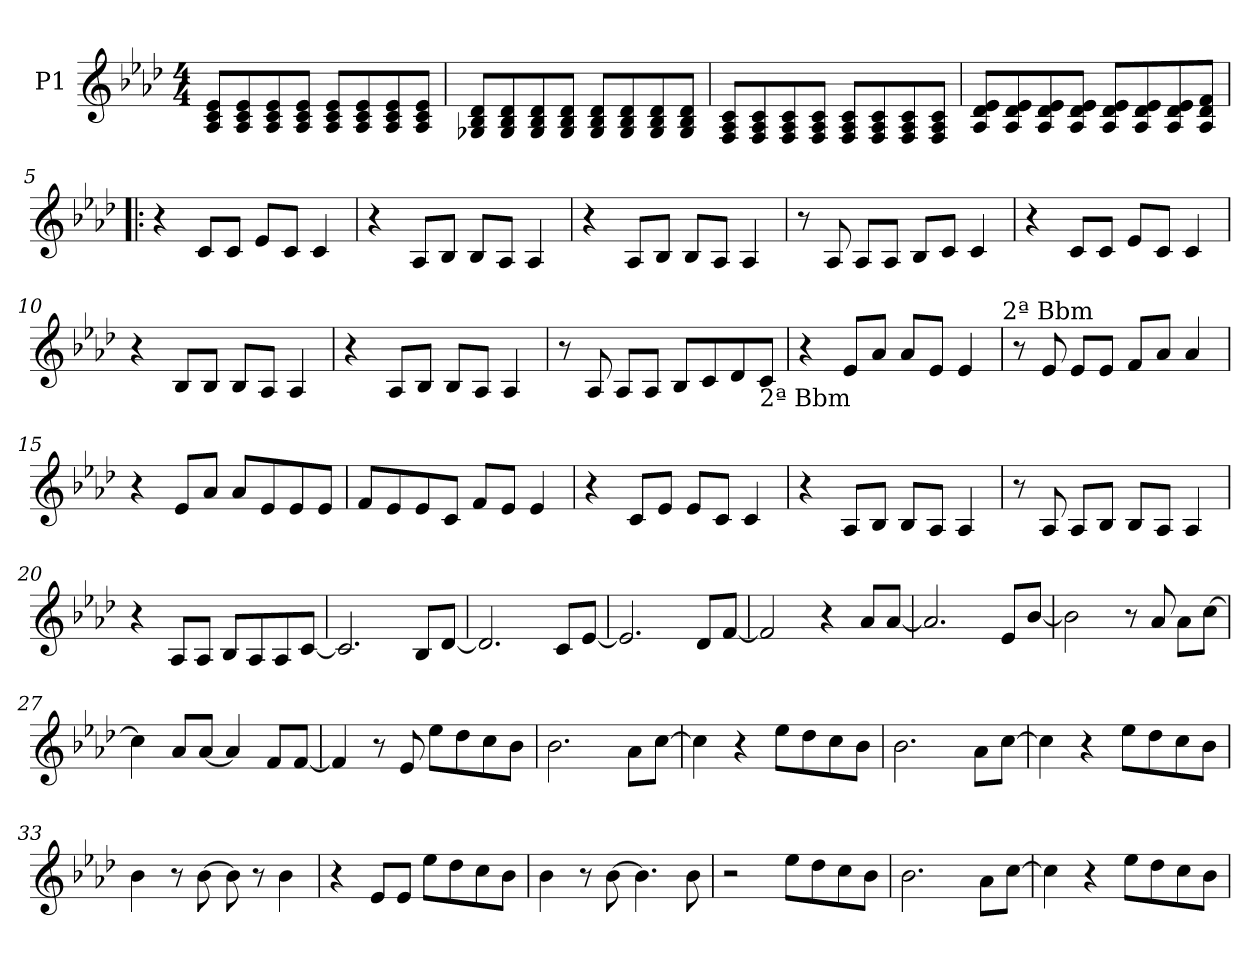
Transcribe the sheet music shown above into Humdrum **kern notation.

**kern
*part1
*staff1
*I"P1
*clefG2
*k[b-e-a-d-]
*A-:
*M4/4
*MM126
=1
8A-/ 8c/ 8e-/L
8A-/ 8c/ 8e-/
8A-/ 8c/ 8e-/
8A-/ 8c/ 8e-/J
8A-/ 8c/ 8e-/L
8A-/ 8c/ 8e-/
8A-/ 8c/ 8e-/
8A-/ 8c/ 8e-/J
=2
8G-X/ 8B-/ 8d-/L
8G-/ 8B-/ 8d-/
8G-/ 8B-/ 8d-/
8G-/ 8B-/ 8d-/J
8G-/ 8B-/ 8d-/L
8G-/ 8B-/ 8d-/
8G-/ 8B-/ 8d-/
8G-/ 8B-/ 8d-/J
=3
8F/ 8A-/ 8c/L
8F/ 8A-/ 8c/
8F/ 8A-/ 8c/
8F/ 8A-/ 8c/J
8F/ 8A-/ 8c/L
8F/ 8A-/ 8c/
8F/ 8A-/ 8c/
8F/ 8A-/ 8c/J
=4
8A-/ 8d-/ 8e-/L
8A-/ 8d-/ 8e-/
8A-/ 8d-/ 8e-/
8A-/ 8d-/ 8e-/J
8A-/ 8d-/ 8e-/L
8A-/ 8d-/ 8e-/
8A-/ 8d-/ 8e-/
8A-/ 8d-/ 8f/J
!!LO:LB:g=z
=5!|:
4r
8c/L
8c/J
8e-/L
8c/J
4c/
=6
4r
8A-/L
8B-/J
8B-/L
8A-/J
4A-/
=7
4r
8A-/L
8B-/J
8B-/L
8A-/J
4A-/
=8
8r
8A-/
8A-/L
8A-/J
8B-/L
8c/J
4c/
=9
4r
8c/L
8c/J
8e-/L
8c/J
4c/
!!LO:LB:g=z
=10
4r
8B-/L
8B-/J
8B-/L
8A-/J
4A-/
=11
4r
8A-/L
8B-/J
8B-/L
8A-/J
4A-/
=12
8r
8A-/
8A-/L
8A-/J
8B-/L
8c/
8d-/
!LO:TX:b:t=2ª Bbm
8c/J
=13
4r
8e-/L
8a-/J
8a-/L
8e-/J
4e-/
!LO:TX:a:t=2ª Bbm
=14
8r
8e-/
8e-/L
8e-/J
8f/L
8a-/J
4a-/
!!LO:LB:g=z
=15
4r
8e-/L
8a-/J
8a-/L
8e-/
8e-/
8e-/J
=16
8f/L
8e-/
8e-/
8c/J
8f/L
8e-/J
4e-/
=17
4r
8c/L
8e-/J
8e-/L
8c/J
4c/
=18
4r
8A-/L
8B-/J
8B-/L
8A-/J
4A-/
=19
8r
8A-/
8A-/L
8B-/J
8B-/L
8A-/J
4A-/
!!LO:LB:g=z
=20
4r
8A-/L
8A-/J
8B-/L
8A-/
8A-/
[<8c/J
=21
2.c/]
8B-/L
[<8d-/J
=22
2.d-/]
8c/L
[<8e-/J
=23
2.e-/]
8d-/L
[<8f/J
=24
2f/]
4r
8a-/L
[<8a-/J
=25
2.a-/]
8e-/L
[<8b-/J
!!LO:LB:g=z
=26
2b-\]
8r
8a-/
8a-\L
[>8cc\J
=27
4cc\]
8a-/L
[<8a-/J
4a-/]
8f/L
[<8f/J
=28
4f/]
8r
8e-/
8ee-\L
8dd-\
8cc\
8b-\J
=29
2.b-\
8a-\L
[>8cc\J
=30
4cc\]
4r
8ee-\L
8dd-\
8cc\
8b-\J
!!LO:LB:g=z
=31
2.b-\
8a-\L
[>8cc\J
=32
4cc\]
4r
8ee-\L
8dd-\
8cc\
8b-\J
=33
4b-\
8r
[>8b-\
8b-\]
8r
4b-\
=34
4r
8e-/L
8e-/J
8ee-\L
8dd-\
8cc\
8b-\J
=35
4b-\
8r
[>8b-\
4.b-\]
8b-\
!!LO:LB:g=z
=36
2r
8ee-\L
8dd-\
8cc\
8b-\J
=37
2.b-\
8a-\L
[>8cc\J
=38
4cc\]
4r
8ee-\L
8dd-\
8cc\
8b-\J
=
*-
